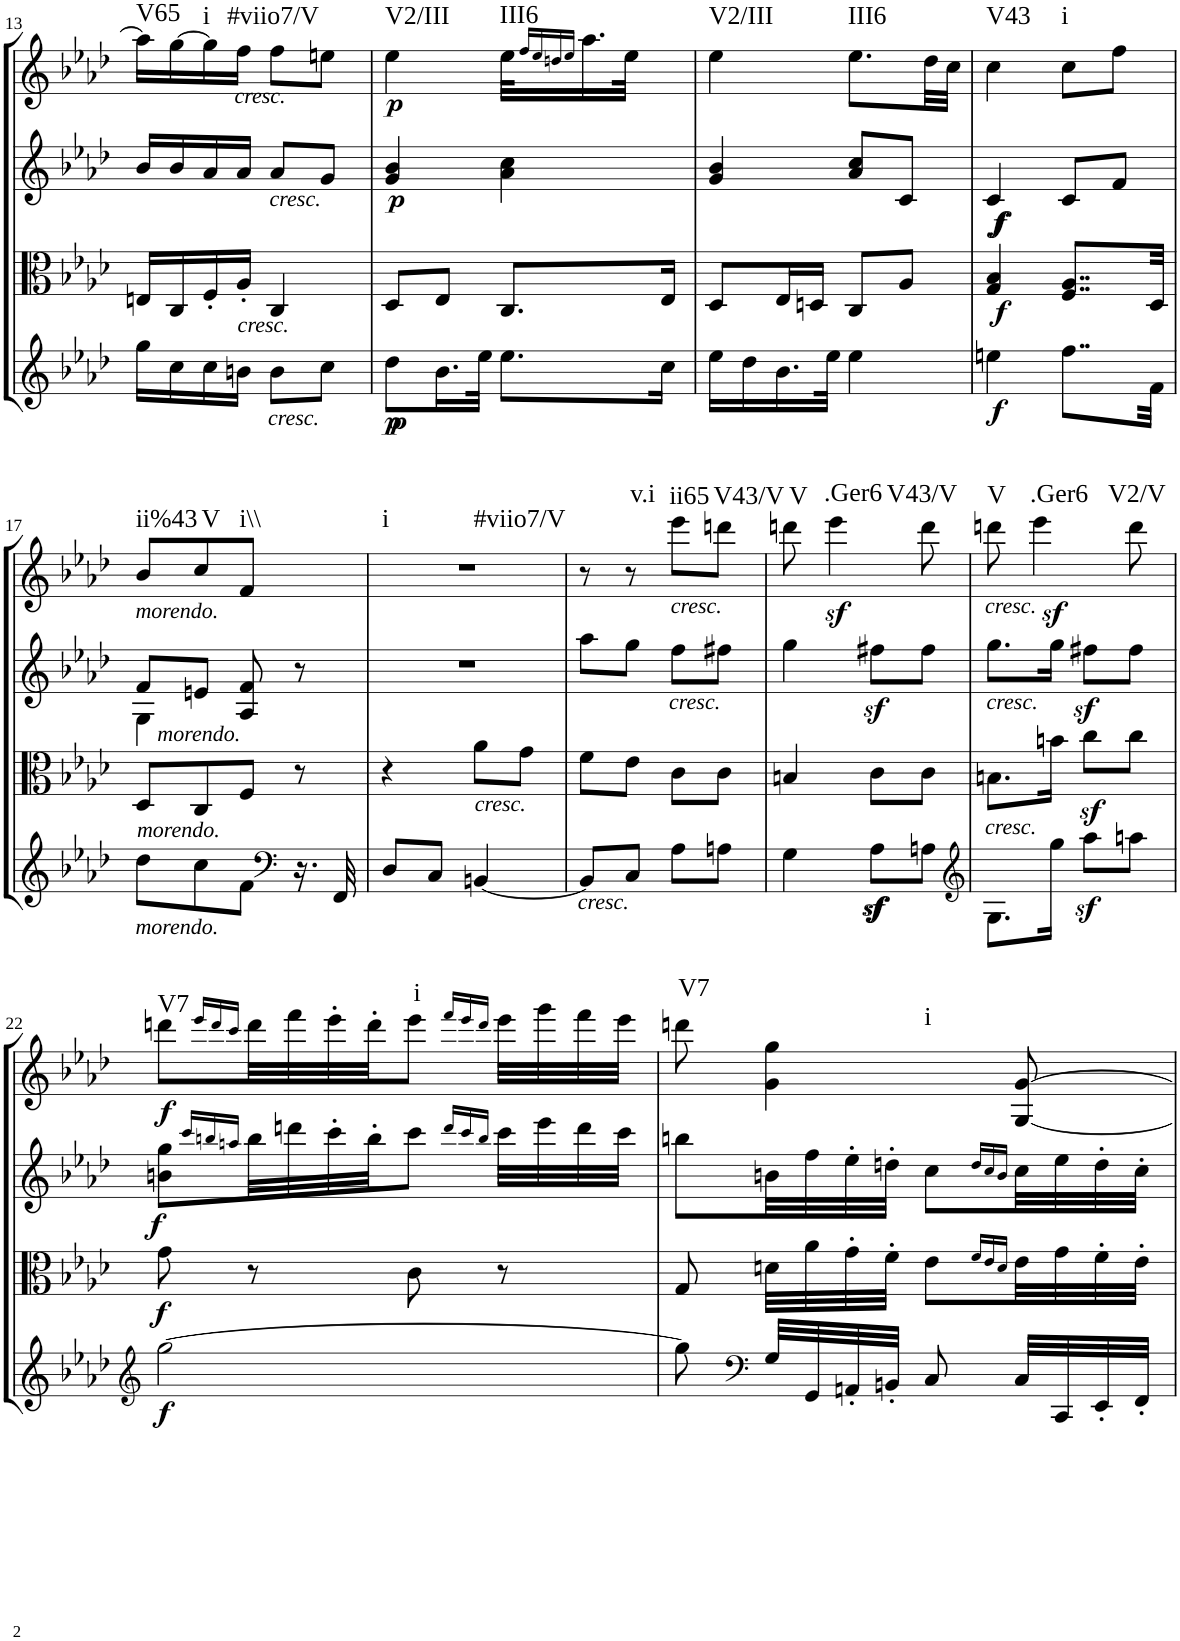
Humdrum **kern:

**kern	**dynam	**kern	**dynam	**kern	**dynam	**kern	**dynam	**harte
*part4	*part4	*part3	*part3	*part2	*part2	*part1	*part1	*part1
*staff4	*staff4	*staff3	*staff3	*staff2	*staff2	*staff1	*staff1	*
*I"Cello	*	*I"Viola	*	*I"2nd Violin	*	*I"1st Violin	*	*
*	*	*I'Vla	*	*I'Vln	*	*I'Vln	*	*
!!LO:PB:g=z
*clefG2	*	*clefC3	*	*clefG2	*	*clefG2	*	*
*k[b-e-a-d-]	*	*k[b-e-a-d-]	*	*k[b-e-a-d-]	*	*k[b-e-a-d-]	*	*
*f:	*	*f:	*	*f:	*	*f:	*	*
*M2/4	*	*M2/4	*	*M2/4	*	*M2/4	*	*
=13	=13	=13	=13	=13	=13	=13	=13	=13
!	!	!	!	!	!	!	!	!LO:H:kt=V65
16gg\LL	.	16En/LL	.	16b-/LL	.	16aa-\LL]	.	N
16cc\	.	16C/	.	16b-/	.	[16gg\	.	.
!	!	!	!	!	!	!	!	!LO:H:kt=i
16cc\	.	16F'/	.	16a-/	.	16gg\]	.	N
!	!	!	!	!	!	!LO:TX:a:i:t=cresc.	!	!
!LO:TX:a:i:t=cresc.	!	!	!	!	!	!	!	!LO:H:kt=#viio7/V
16bn\JJ	.	16A-'/JJ	.	16a-/JJ	.	16ff\JJ	.	N
!	!	!	!	!LO:TX:b:i:t=cresc.	!	!	!	!
!LO:TX:b:i:t=cresc.	!	!	!	!	!	!	!	!
8b\L	.	4C/	.	8a-/L	.	8ff\L	.	.
8cc\J	.	.	.	8g/J	.	8een\J	.	.
=14	=14	=14	=14	=14	=14	=14	=14	=14
!	!LO:DY:b	!	!	!	!	!	!	!
!	!LO:DY:n=1:b	!	!	!	!LO:DY:b	!	!LO:DY:b	!LO:H:kt=V2/III
8dd-\L	p p	8D-/L	.	4g/ 4b-/	p	4ee-\	p	N
16.b-\L	.	8E-/J	.	.	.	.	.	.
32ee-\JJk	.	.	.	.	.	.	.	.
!	!	!	!	!	!	!	!	!LO:H:kt=III6
8.ee-\L	.	8.C/L	.	4a-\ 4cc\	.	32ee-\KLL	.	N
.	.	.	.	.	.	16qff/LL	.	.
.	.	.	.	.	.	16qee-/	.	.
.	.	.	.	.	.	16qddn/	.	.
.	.	.	.	.	.	16qee-/JJ	.	.
.	.	.	.	.	.	16.aa-\	.	.
.	.	.	.	.	.	32ee-\JJk	.	.
.	.	.	.	.	.	16.ryy	.	.
16cc\Jk	.	16E-/Jk	.	.	.	.	.	.
=15	=15	=15	=15	=15	=15	=15	=15	=15
!	!	!	!	!	!	!	!	!LO:H:kt=V2/III
16ee-\LL	.	8D-/L	.	4g/ 4b-/	.	4ee-\	.	N
16dd-\	.	.	.	.	.	.	.	.
16.b-\	.	16E-/L	.	.	.	.	.	.
.	.	16Dn/JJ	.	.	.	.	.	.
32ee-\JJk	.	.	.	.	.	.	.	.
!	!	!	!	!	!	!	!	!LO:H:kt=III6
4ee-\	.	8C/L	.	8a-/ 8cc/L	.	8.ee-\L	.	N
.	.	8A-/J	.	8c/J	.	.	.	.
.	.	.	.	.	.	32dd-\LL	.	.
.	.	.	.	.	.	32cc\JJJ	.	.
=16	=16	=16	=16	=16	=16	=16	=16	=16
!	!LO:DY:b	!	!LO:DY:b	!	!LO:DY:b	!	!	!
!	!	!	!	!	!LO:DY:n=1:b	!	!	!LO:H:kt=V43
4een\	f	4G/ 4B-/	f	4c/	f f	4cc\	.	N
!	!	!	!	!	!	!	!	!LO:H:kt=i
8..ff\L	.	8..F/ 8..A-/L	.	8c/L	.	8cc\L	.	N
.	.	.	.	8f/J	.	8ff\J	.	.
32f\Jkk	.	32D-/Jkk	.	.	.	.	.	.
!!LO:LB:g=z
=17	=17	=17	=17	=17	=17	=17	=17	=17
*	*	*	*	*^	*	*	*	*
!	!	!	!	!	!	!	!LO:TX:b:i:t=morendo.	!	!
!	!	!	!	!LO:TX:b:i:t=morendo.	!	!	!	!	!
!LO:TX:a:i:t=morendo.	!	!	!	!	!	!	!	!	!
!LO:TX:b:i:t=morendo.	!	!	!	!	!	!	!	!	!LO:H:kt=ii%43
8dd-\L	.	8D-/L	.	8f/L	4G\	.	8b-/L	.	N
!	!	!	!	!	!	!	!	!	!LO:H:kt=V
8cc\	.	8C/	.	8en/J	.	.	8cc/	.	N
!	!	!	!	!	!	!	!	!	!LO:H:kt=i\\
8f\J	.	8F/J	.	8A-/ 8f/	4ryy	.	8f/J	.	N
*clefF4	*	*	*	*	*	*	*	*	*
16.r	.	8r	.	8r	.	.	8ryy	.	.
32FF/	.	.	.	.	.	.	.	.	.
*	*	*	*	*v	*v	*	*	*	*
=18	=18	=18	=18	=18	=18	=18	=18	=18
!	!	!	!	!	!	!	!	!LO:H:n=1:kt=i
!	!	!	!	!	!	!	!	!LO:H:n=2:kt=#viio7/V
8D-/L	.	4r	.	2r	.	2r	.	N N
8C/J	.	.	.	.	.	.	.	.
!	!	!LO:TX:b:i:t=cresc.	!	!	!	!	!	!
[4BBn/	.	8a-\L	.	.	.	.	.	.
.	.	8g\J	.	.	.	.	.	.
=19	=19	=19	=19	=19	=19	=19	=19	=19
!LO:TX:b:i:t=cresc.	!	!	!	!	!	!	!	!
8BB/L]	.	8f\L	.	8aa-\L	.	8r	.	.
!	!	!	!	!	!	!	!	!LO:H:kt=v.i
8C/J	.	8e-\J	.	8gg\J	.	8r	.	N
!	!	!	!	!	!	!LO:TX:b:i:t=cresc.	!	!
!	!	!	!	!LO:TX:b:i:t=cresc.	!	!	!	!LO:H:kt=ii65
8A-\L	.	8c\L	.	8ff\L	.	8eee-\L	.	N
!	!	!	!	!	!	!	!	!LO:H:kt=V43/V
8An\J	.	8c\J	.	8ff#X\J	.	8dddn\J	.	N
=20	=20	=20	=20	=20	=20	=20	=20	=20
!	!	!	!	!	!	!	!	!LO:H:kt=V
4G\	.	4Bn/	.	4gg\	.	8dddn\	.	N
!	!	!	!	!	!	!	!LO:DY:b	!LO:H:kt=.Ger6
.	.	.	.	.	.	4eee-\	sf	N
8A-z<\L	.	8c\L	.	8ff#Xz<\L	.	.	.	.
!	!	!	!	!	!	!	!	!LO:H:kt=V43/V
8An\J	.	8c\J	.	8ff#\J	.	8ddd\	.	N
=21	=21	=21	=21	=21	=21	=21	=21	=21
*clefG2	*	*	*	*	*	*	*	*
!	!	!	!	!	!	!LO:TX:b:i:t=cresc.	!	!
!	!	!	!	!LO:TX:b:i:t=cresc.	!	!	!	!
!LO:TX:a:i:t=cresc.	!	!	!	!	!	!	!	!LO:H:kt=V
8.G\L	.	8.Bn\L	.	8.gg\L	.	8dddn\	.	N
!	!	!	!	!	!	!	!LO:DY:b	!LO:H:kt=.Ger6
.	.	.	.	.	.	4eee-\	sf	N
16gg\Jk	.	16bn\Jk	.	16gg\Jk	.	.	.	.
8aa-z<\L	.	8ccz<\L	.	8ff#Xz<\L	.	.	.	.
!	!	!	!	!	!	!	!	!LO:H:kt=V2/V
8aan\J	.	8cc\J	.	8ff#\J	.	8ddd\	.	N
!!LO:LB:g=z
=22	=22	=22	=22	=22	=22	=22	=22	=22
*clefG2	*	*	*	*	*	*	*	*
!	!LO:DY:b	!	!LO:DY:b	!	!LO:DY:b	!	!LO:DY:b	!LO:H:kt=V7
[2gg\	f	8g\	f	8bn\ 8gg\L	f	8dddn\L	f	N
.	.	.	.	16qccc/LL	.	16qeee-/LL	.	.
.	.	.	.	16qbbn/	.	16qddd/	.	.
.	.	.	.	16qaan/JJ	.	16qccc/JJ	.	.
.	.	8r	.	32bb\LL	.	32ddd\LL	.	.
.	.	.	.	32dddn\	.	32fff\	.	.
.	.	.	.	32ccc'\	.	32eee-'\	.	.
.	.	.	.	32bb'\JJ	.	32ddd'\JJ	.	.
!	!	!	!	!	!	!	!	!LO:H:kt=i
.	.	8c\	.	8ccc\J	.	8eee-\J	.	N
.	.	.	.	16qddd/LL	.	16qfff/LL	.	.
.	.	.	.	16qccc/	.	16qeee-/	.	.
.	.	.	.	16qbb/JJ	.	16qddd/JJ	.	.
.	.	8r	.	32ccc\LLL	.	32eee-\LLL	.	.
.	.	.	.	32eee-\	.	32ggg\	.	.
.	.	.	.	32ddd\	.	32fff\	.	.
.	.	.	.	32ccc\JJJ	.	32eee-\JJJ	.	.
=23	=23	=23	=23	=23	=23	=23	=23	=23
!	!	!	!	!	!	!	!	!LO:H:kt=V7
8gg\]	.	8G/	.	8bbn\L	.	8dddn\	.	N
*clefF4	*	*	*	*	*	*	*	*
!	!	!	!	!	!	!	!	!LO:H:kt=i
32G/LLL	.	32dn\LLL	.	32bn\LL	.	4g\ 4gg\	.	N
32GG/	.	32a-\	.	32ff\	.	.	.	.
32AAn'/	.	32g'\	.	32ee-'\	.	.	.	.
32BBn'/JJJ	.	32f'\JJJ	.	32ddn'\JJJ	.	.	.	.
8C/	.	8e-\L	.	8cc\L	.	.	.	.
.	.	16qf/LL	.	16qdd/LL	.	.	.	.
.	.	16qe-/	.	16qcc/	.	.	.	.
.	.	16qd/JJ	.	16qb/JJ	.	.	.	.
32C/LLL	.	32e-\LL	.	32cc\LL	.	[8G/ [8g/	.	.
32CC/	.	32g\	.	32ee-\	.	.	.	.
32EE-'/	.	32f'\	.	32dd'\	.	.	.	.
32FF'/JJJ	.	32e-'\JJJ	.	32cc'\JJJ	.	.	.	.
=	=	=	=	=	=	=	=	=
*-	*-	*-	*-	*-	*-	*-	*-	*-
